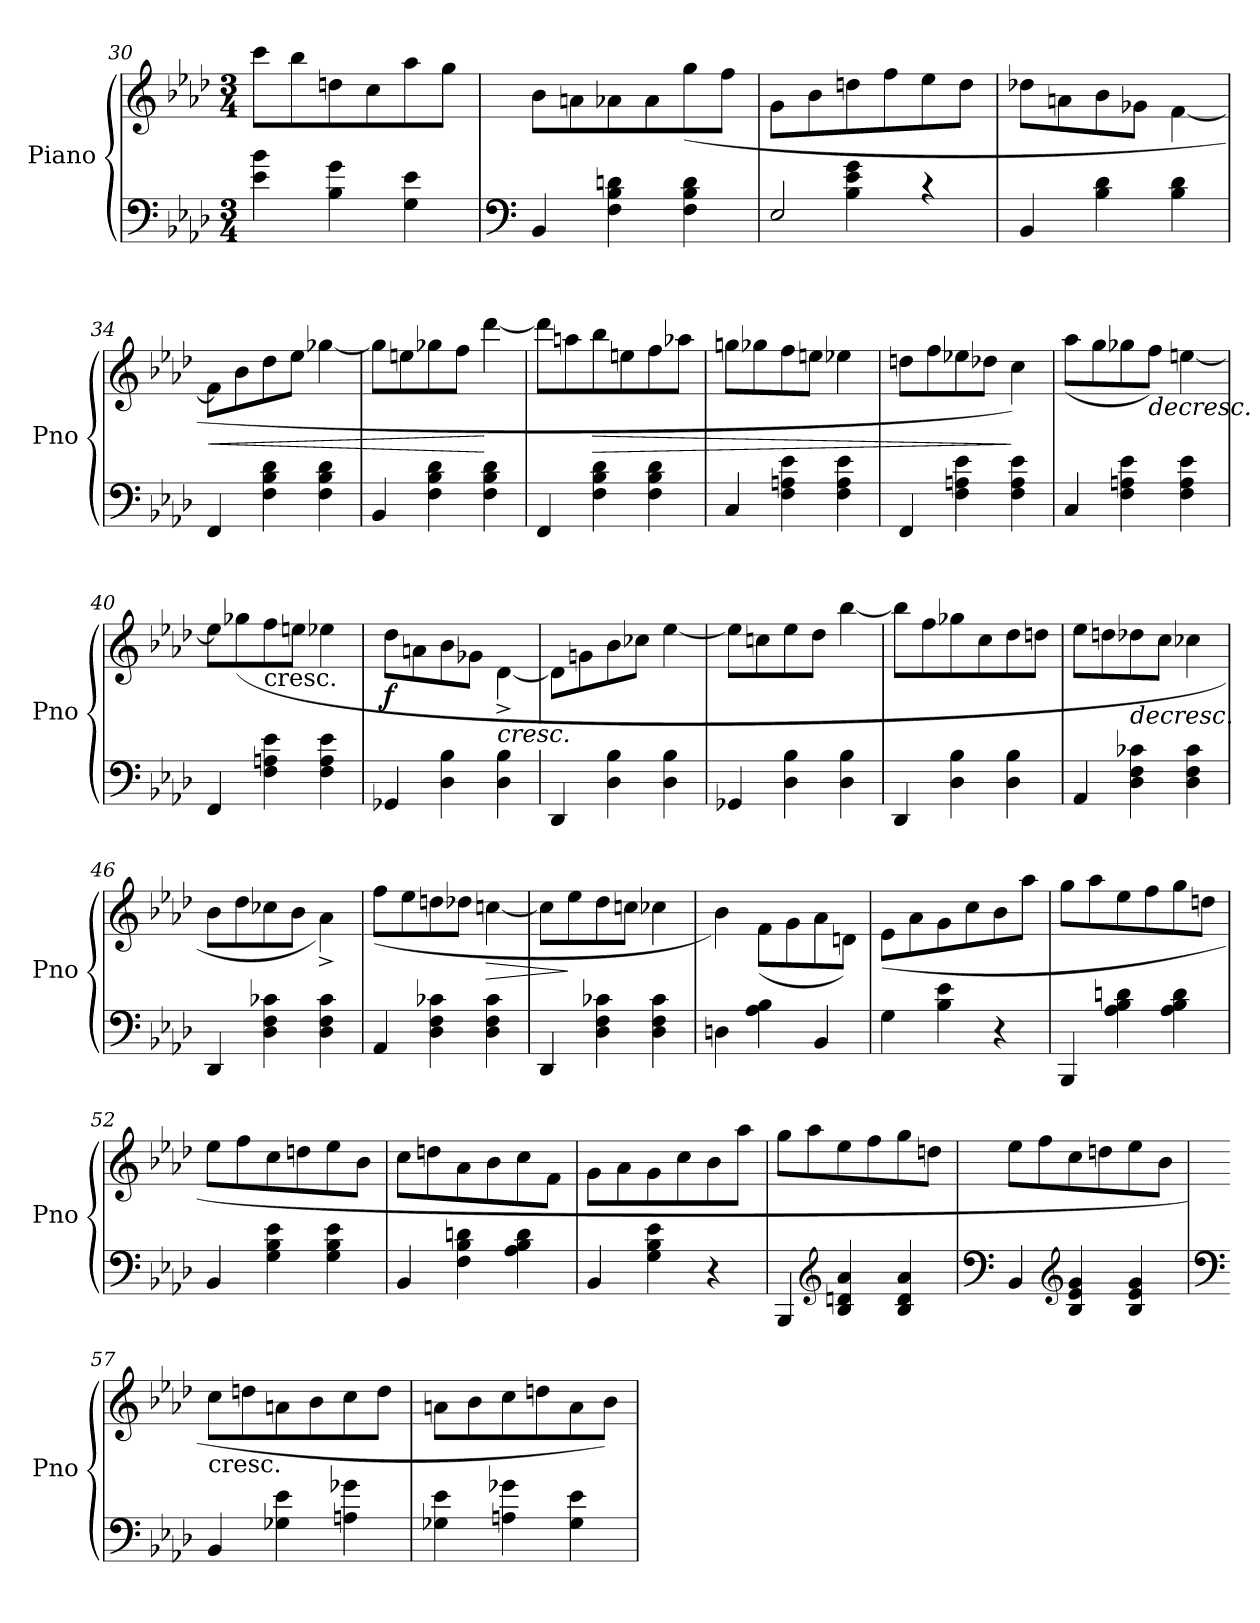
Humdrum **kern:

**kern	**kern	**dynam
*part1	*part1	*part1
*staff2	*staff1	*staff1/2
*I"Piano	*	*
*I'Pno	*	*
*clefF4	*clefG2	*
*k[b-e-a-d-]	*k[b-e-a-d-]	*
*A-:	*A-:	*
*M3/4	*M3/4	*
=30	=30	=30
*	*^	*
4e-\ 4b-\	2.ryy	8ccc\L	.
.	.	8bb-\	.
4B-\ 4g\	.	8ddn\	.
.	.	8cc\	.
4G\ 4e-\	.	8aa-\	.
.	.	8gg\J	.
!!LO:PB:g=z	!!
=31	=31	=31	=31
*clefF4	*	*	*
4BB-/	2.ryy	8b-\L	.
.	.	8an\	.
4F\ 4B-\ 4dn\	.	8a-X\	.
.	.	8a-\	.
4F\ 4B-\ 4d\	.	(<8gg\	.
.	.	8ff\J	.
=32	=32	=32	=32
*^	*	*	*
2E-/	4reyy	2ryy	8g\L	.
.	.	.	8b-\	.
.	4B-\ 4e-\ 4g\	.	8ddn\	.
.	.	.	8ff\	.
4ryy	4rc	4ryy	8ee-\	.
.	.	.	8dd\J	.
*v	*v	*	*	*
=33	=33	=33	=33
4BB-/	2.ryy	8dd-X\L	.
.	.	8an\	.
4B-\ 4d-\	.	8b-\	.
.	.	8g-X\J	.
4B-\ 4d-\	.	[4f\	.
=34	=34	=34	=34
!	!	!	!LO:HP:b
4FF/	2.ryy	8f\L]	<
.	.	8b-\	.
4F\ 4B-\ 4d-\	.	8dd-\	.
.	.	8ee-\J	.
4F\ 4B-\ 4d-\	.	[4gg-X\	.
=35	=35	=35	=35
4BB-/	2.ryy	8gg-\L]	.
.	.	8een\	.
4F\ 4B-\ 4d-\	.	8gg-X\	.
.	.	8ff\J	.
4F\ 4B-\ 4d-\	.	[4ddd-\	[
!!LO:LB:g=z	!!
=36	=36	=36	=36
4FF/	2.ryy	8ddd-\L]	.
.	.	8aan\	.
!	!	!	!LO:HP:b
4F\ 4B-\ 4d-\	.	8bb-\	>
.	.	8een\	.
4F\ 4B-\ 4d-\	.	8ff\	.
.	.	8aa-X\J	.
=37	=37	=37	=37
4C/	2.ryy	8ggn\L	.
.	.	8gg-X\	.
4F\ 4An\ 4e-\	.	8ff\	.
.	.	8een\J	.
4F\ 4A\ 4e-\	.	4ee-X\	.
=38	=38	=38	=38
4FF/	2.ryy	8ddn\L	.
.	.	8ff\	.
4F\ 4An\ 4e-\	.	8ee-X\	.
.	.	8dd-X\J	.
4F\ 4A\ 4e-\	.	4cc\)	]
=39	=39	=39	=39
4C/	2.ryy	(>8aa-\L	.
.	.	8gg\	.
4F\ 4An\ 4e-\	.	8gg-X\	.
!	!	!	!LO:HP:b
.	.	8ff\J)	>
4F\ 4A\ 4e-\	.	[4een\	.
=40	=40	=40	=40
4FF/	2.ryy	8ee\L]	.
.	.	(>8gg-X\	.
!	!	!LO:TX:b:t=cresc.	!
4F\ 4An\ 4e-\	.	8ff\	.
.	.	8een\J	.
4F\ 4A\ 4e-\	.	4ee-X\	.
!!LO:LB:g=z	!!
=41	=41	=41	=41
!	!	!	!LO:DY:b
4GG-X/	2.ryy	8dd-\L	f
.	.	8an\	.
4D-\ 4B-\	.	8b-\	.
.	.	8g-X\J	.
!	!	!	!LO:HP:b
4D-\ 4B-\	.	[4d-^\	<
=42	=42	=42	=42
4DD-/	2.ryy	8d-\L]	.
.	.	8gn\	.
4D-\ 4B-\	.	8b-\	.
.	.	8cc-X\J	.
4D-\ 4B-\	.	[4ee-\	.
=43	=43	=43	=43
4GG-X/	2.ryy	8ee-\L]	.
.	.	8ccn\	.
4D-\ 4B-\	.	8ee-\	.
.	.	8dd-\J	.
4D-\ 4B-\	.	[4bb-\	.
=44	=44	=44	=44
4DD-/	2.ryy	8bb-\L]	.
.	.	8ff\	]
4D-\ 4B-\	.	8gg-X\	.
.	.	8cc\	.
4D-\ 4B-\	.	8dd-\	.
.	.	8ddn\J	.
=45	=45	=45	=45
4AA-/	2.ryy	8ee-\L	.
.	.	8ddn\	.
!	!	!	!LO:HP:b
4D-\ 4F\ 4c-X\	.	8dd-X\	>
.	.	8cc\J	.
4D-\ 4F\ 4c-\	.	4cc-X\	[
=46	=46	=46	=46
4DD-/	2.ryy	8b-\L	.
.	.	8dd-\	.
4D-\ 4F\ 4c-X\	.	8cc-X\	.
.	.	8b-\J	.
4D-\ 4F\ 4c-\	.	4a-^\)	.
!!LO:LB:g=z	!!
=47	=47	=47	=47
4AA-/	2.ryy	(>8ff\L	.
.	.	8ee-\	.
4D-\ 4F\ 4c-X\	.	8ddn\	.
.	.	8dd-X\J	.
!	!	!	!LO:HP:b
4D-\ 4F\ 4c-\	.	[4ccn\	>
=48	=48	=48	=48
4DD-/	2.ryy	8cc\L]	.
.	.	8ee-\	]
4D-\ 4F\ 4c-X\	.	8dd-\	.
.	.	8ccn\J	.
4D-\ 4F\ 4c-\	.	4cc-X\	.
=49	=49	=49	=49
4Dn\	2.ryy	4b-\)	.
4A-\ 4B-\	.	(<8f\L	.
.	.	8g\	.
4BB-/	.	8a-\	.
.	.	8dn\J)	.
=50	=50	=50	=50
4G\	2.ryy	(>8e-\L	.
.	.	8a-\	.
4B-\ 4e-\	.	8g\	.
.	.	8cc\	.
4r	.	8b-\	.
.	.	8aa-\J	]
=51	=51	=51	=51
4BBB-/	2.ryy	8gg\L	.
.	.	8aa-\	.
4A-\ 4B-\ 4dn\	.	8ee-\	.
.	.	8ff\	.
4A-\ 4B-\ 4d\	.	8gg\	.
.	.	8ddn\J	.
=52	=52	=52	=52
4BB-/	2.ryy	8ee-\L	.
.	.	8ff\	.
4G\ 4B-\ 4e-\	.	8cc\	.
.	.	8ddn\	.
4G\ 4B-\ 4e-\	.	8ee-\	.
.	.	8b-\J	.
!!LO:LB:g=z	!!
=53	=53	=53	=53
4BB-/	2.ryy	8cc\L	.
.	.	8ddn\	.
4F\ 4B-\ 4dn\	.	8a-\	.
.	.	8b-\	.
4A-\ 4B-\ 4d\	.	8cc\	.
.	.	8f\J	.
=54	=54	=54	=54
4BB-/	2.ryy	8g\L	.
.	.	8a-\	.
4G\ 4B-\ 4e-\	.	8g\	.
.	.	8cc\	.
4r	.	8b-\	.
.	.	8aa-\J	.
=55	=55	=55	=55
4BBB-/	2.ryy	8gg\L	.
.	.	8aa-\	.
*clefG2	*	*	*
4B-/ 4dn/ 4a-/	.	8ee-\	.
.	.	8ff\	.
4B-/ 4d/ 4a-/	.	8gg\	.
.	.	8ddn\J	.
=56	=56	=56	=56
*clefF4	*	*	*
4BB-/	2.ryy	8ee-\L	.
.	.	8ff\	.
*clefG2	*	*	*
4B-/ 4e-/ 4g/	.	8cc\	.
.	.	8ddn\	.
4B-/ 4e-/ 4g/	.	8ee-\	.
.	.	8b-\J	.
=57	=57	=57	=57
*clefF4	*	*	*
!	!LO:TX:b:t=cresc.	!	!
4BB-/	2.ryy	8cc\L	.
.	.	8ddn\	.
4G-X\ 4e-\	.	8an\	.
.	.	8b-\	.
4An\ 4g-X\	.	8cc\	.
.	.	8dd\J	.
=58	=58	=58	=58
4G-X\ 4e-\	2.ryy	8an\L	.
.	.	8b-\	.
4An\ 4g-X\	.	8cc\	.
.	.	8ddn\	.
4G-\ 4e-\	.	8a\	.
.	.	8b-\J)	.
*	*v	*v	*
=	=	=
*-	*-	*-
